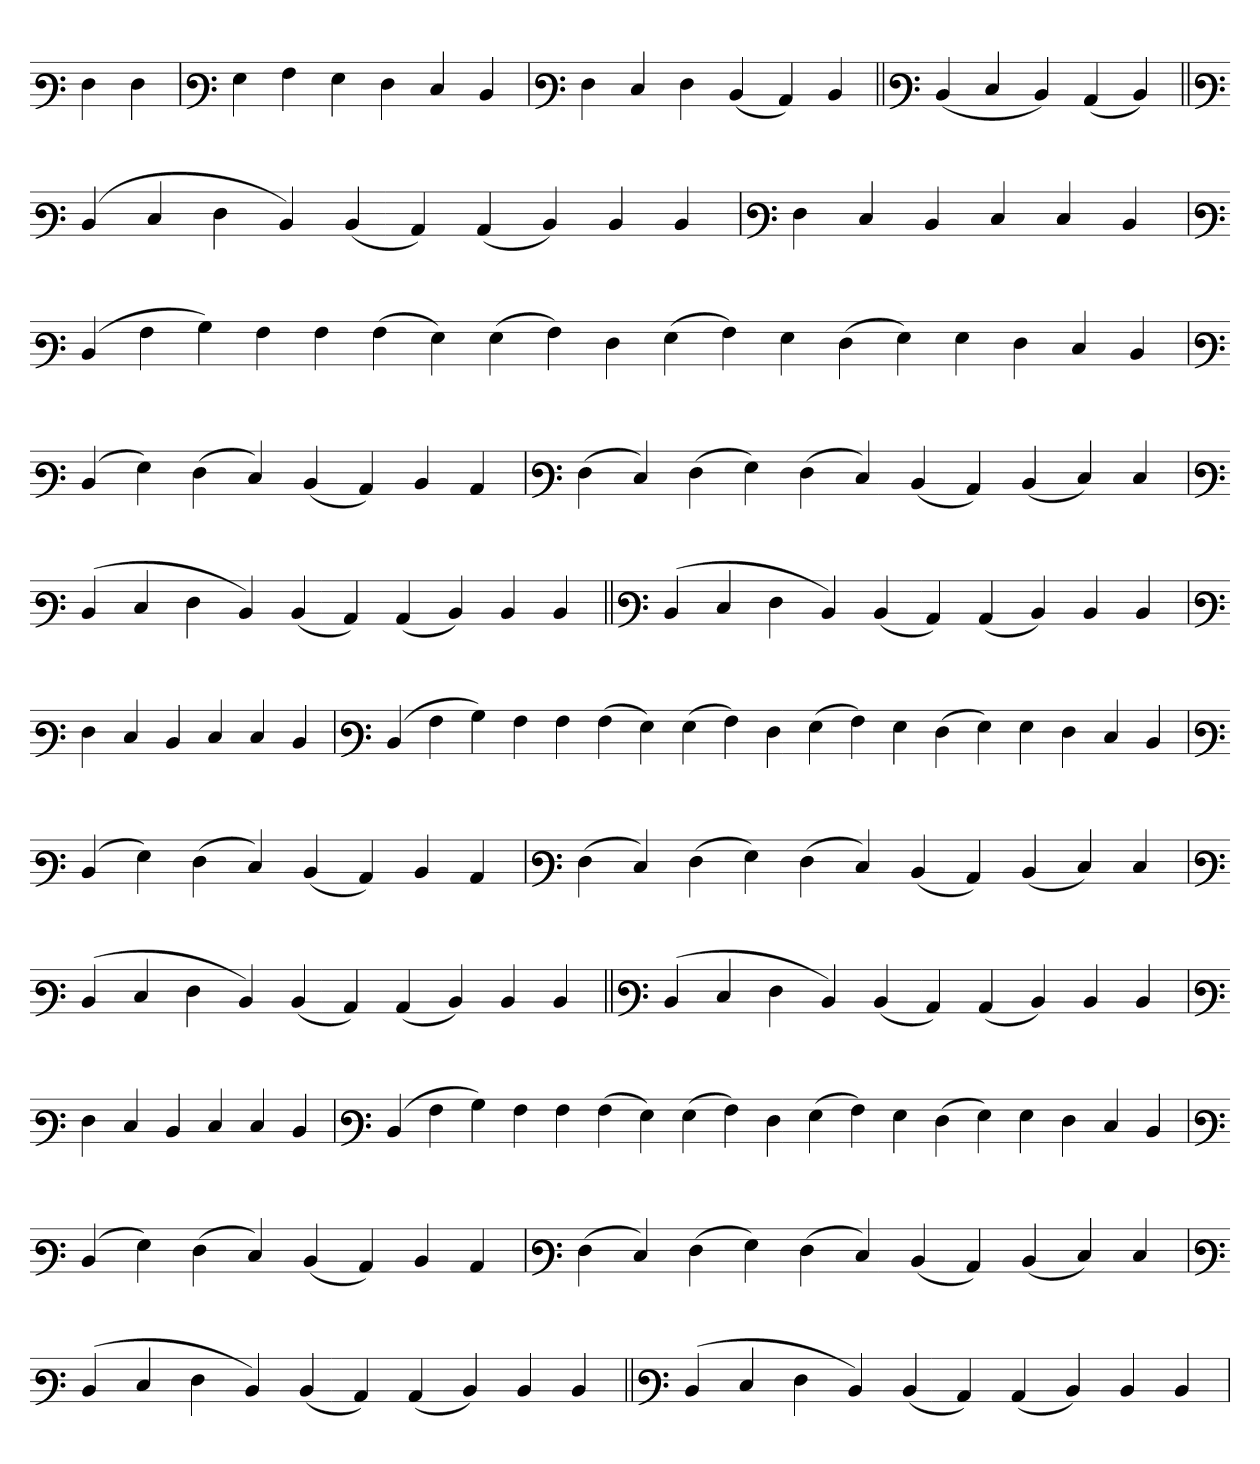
**kern
*part1
*staff1
*clefF3
=
4F
4F
=`
*clefF3
4G
4A
4G
4F
4E
4D
=`
*clefF3
4F
4E
4F
(4D
4C)
4D
=||
*clefF3
(4D
4E
4D)
(4C
4D)
=||
*clefF3
(4D
4E
4F
4D)
(4D
4C)
(4C
4D)
4D
4D
=`
*clefF3
4F
4E
4D
4E
4E
4D
='
*clefF3
(4D
4A
4B)
4A
4A
(4A
4G)
(4G
4A)
4F
(4G
4A)
4G
(4F
4G)
4G
4F
4E
4D
=
*clefF3
(4D
4G)
(4F
4E)
(4D
4C)
4D
4C
=`
*clefF3
(4F
4E)
(4F
4G)
(4F
4E)
(4D
4C)
(4D
4E)
4E
=`
*clefF3
(4D
4E
4F
4D)
(4D
4C)
(4C
4D)
4D
4D
=||
*clefF3
(4D
4E
4F
4D)
(4D
4C)
(4C
4D)
4D
4D
=`
*clefF3
4F
4E
4D
4E
4E
4D
='
*clefF3
(4D
4A
4B)
4A
4A
(4A
4G)
(4G
4A)
4F
(4G
4A)
4G
(4F
4G)
4G
4F
4E
4D
=
*clefF3
(4D
4G)
(4F
4E)
(4D
4C)
4D
4C
=`
*clefF3
(4F
4E)
(4F
4G)
(4F
4E)
(4D
4C)
(4D
4E)
4E
=`
*clefF3
(4D
4E
4F
4D)
(4D
4C)
(4C
4D)
4D
4D
=||
*clefF3
(4D
4E
4F
4D)
(4D
4C)
(4C
4D)
4D
4D
=`
*clefF3
4F
4E
4D
4E
4E
4D
='
*clefF3
(4D
4A
4B)
4A
4A
(4A
4G)
(4G
4A)
4F
(4G
4A)
4G
(4F
4G)
4G
4F
4E
4D
=
*clefF3
(4D
4G)
(4F
4E)
(4D
4C)
4D
4C
=`
*clefF3
(4F
4E)
(4F
4G)
(4F
4E)
(4D
4C)
(4D
4E)
4E
=`
*clefF3
(4D
4E
4F
4D)
(4D
4C)
(4C
4D)
4D
4D
=||
*clefF3
(4D
4E
4F
4D)
(4D
4C)
(4C
4D)
4D
4D
=`
*-
